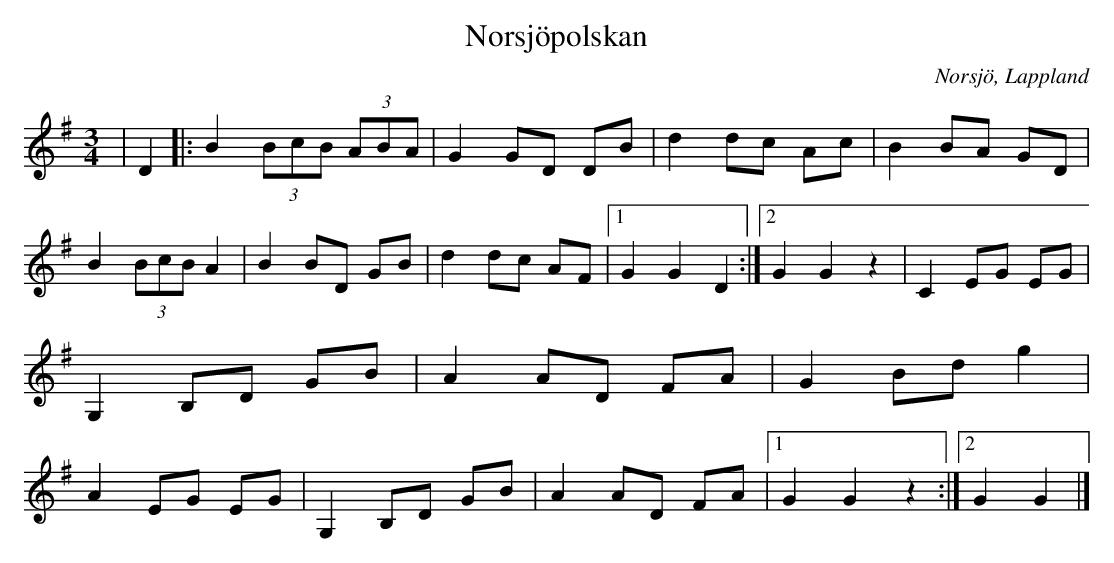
X:1
T:Norsjöpolskan
O:Norsjö, Lappland
M:3/4
L:1/8
K:G
| D2|: B2 (3BcB (3ABA | G2 GD DB | d2 dc Ac | B2 BA GD | B2 (3BcB A2 | B2 BD GB | d2 dc AF |1 G2 G2 D2 :|2 G2 G2 z2 | C2 EG EG | G,2 B,D GB | A2 AD FA | G2 Bd g2 | A2 EG EG | G,2 B,D GB |A2 AD FA |1 G2 G2 z2 :|2 G2 G2 |]
